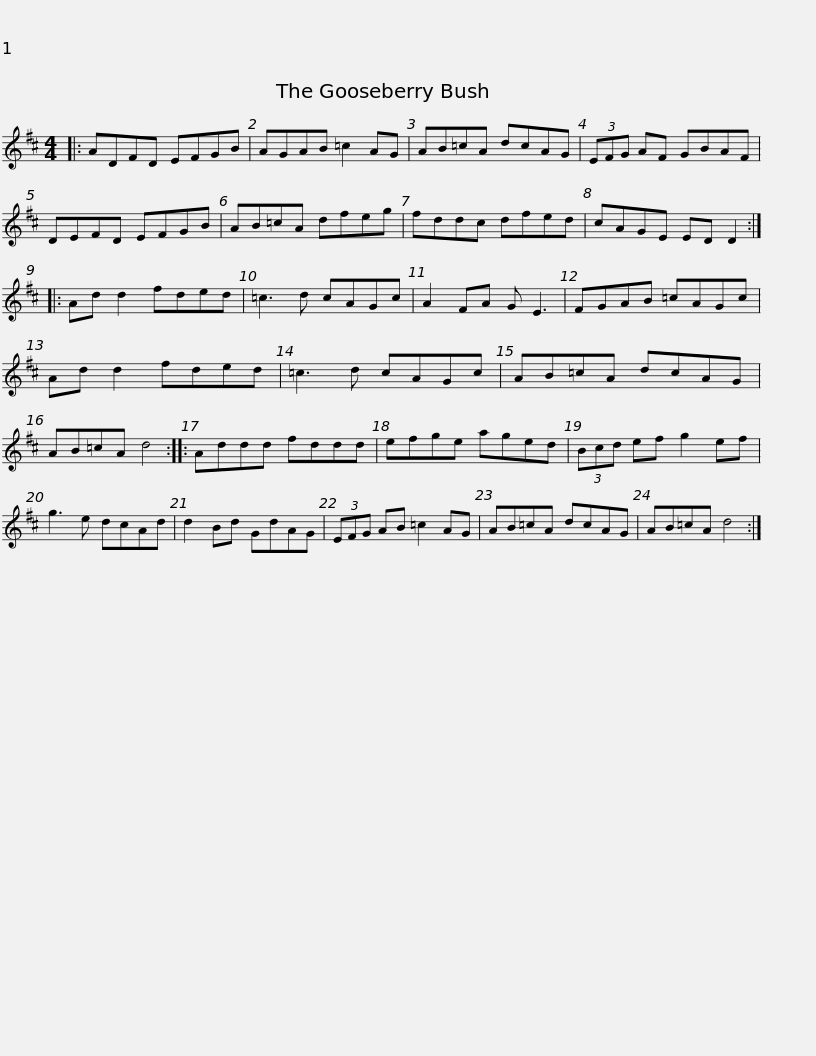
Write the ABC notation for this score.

X:1
L:1/8
M:4/4
I:linebreak $
K:D
V:1 treble
V:1
|: ADFD EFGB | AGAB =c2 AG | AB=cA dcAG | (3EFG AF GBAF | DEFD EFGB |$ %5
 AB=cA dfeg | fddc dfed | cAGE ED D2 :: Ad d2 fded | =c3 d cAGc | %10
 A2 FA G E3 |$ FGAB =cAGc | Ad d2 fded | =c3 d cAGc | AB=cA dcAG | %15
 AB=cA d4 :: Addd fddd |$ efge aged | (3Bcd ef g2 ef | g3 e dcAd | %20
 d2 Bd GdAG | (3EFG AB =c2 AG |$ AB=cA dcAG | AB=cA d4 :| %24
